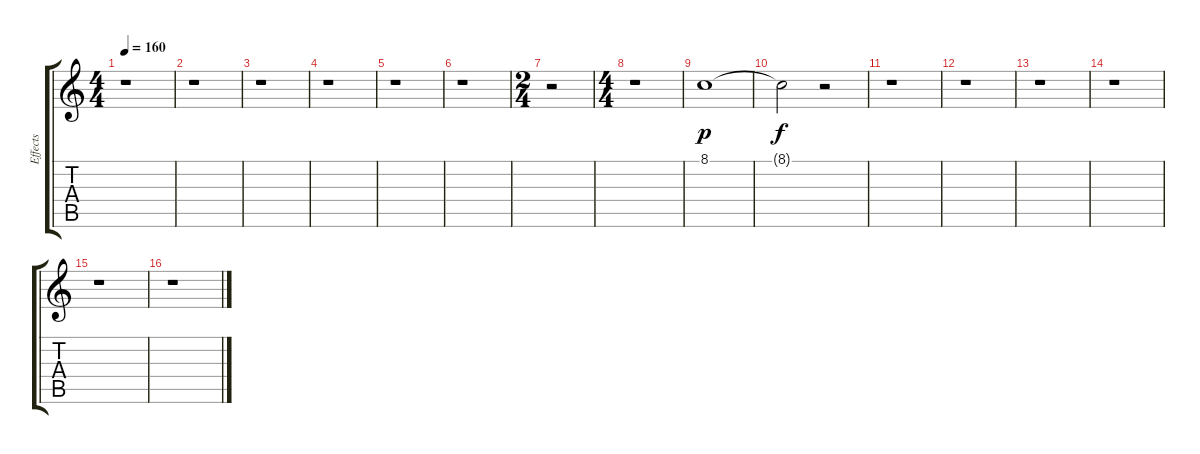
\track ("Effects" "Effects") {instrument tubularbells}
\staff {score tabs}
\tuning (E4 B3 G3 D3 A2 E2) {hide}
\ts (4 4)
\tempo 160
\clef g2
\ks c
r.1{dy f} |
r.1 |
r.1 |
r.1 |
r.1 |
r.1 |
\ts (2 4)
r.2 |
\ts (4 4)
r.1 |
8.1.1{dy p} |
8.1{t}.2{dy f} r.2 |
r.1 |
r.1 |
r.1 |
r.1 |
r.1 |
r.1
